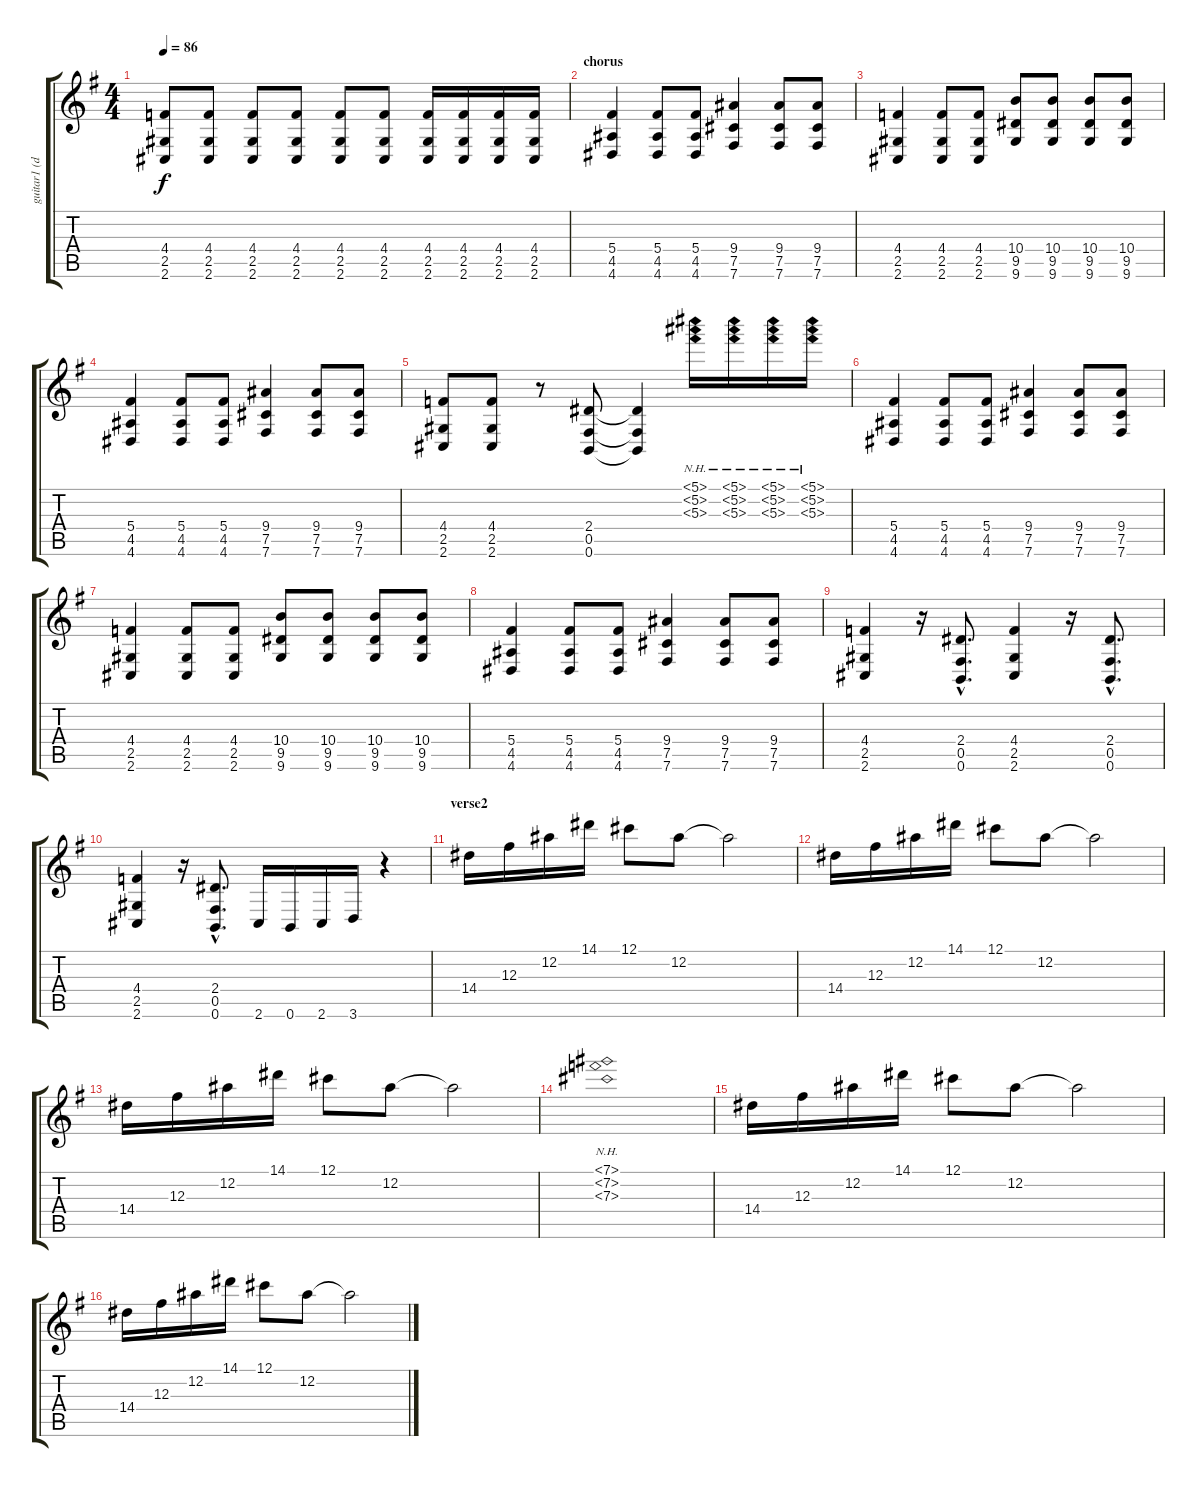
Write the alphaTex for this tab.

\track ("guitar1 (dist)" "guitar1 (d") {instrument distortionguitar}
\staff {score tabs}
\tuning (Db4 Bb3 Gb3 Db3 Gb2 B1) {hide}
\ts (4 4)
\tempo 86
\clef g2
\ks eminor
(4.4 2.5 2.6).8{dy f} (4.4 2.5 2.6).8 (4.4 2.5 2.6).8 (4.4 2.5 2.6).8 (4.4 2.5 2.6).8 (4.4 2.5 2.6).8 (4.4 2.5 2.6).16 (4.4 2.5 2.6).16 (4.4 2.5 2.6).16 (4.4 2.5 2.6).16 |
\section ("" "chorus")
(5.4 4.5 4.6).4{balance 8} (5.4 4.5 4.6).8 (5.4 4.5 4.6).8 (9.4 7.5 7.6).4 (9.4 7.5 7.6).8 (9.4 7.5 7.6).8 |
(4.4 2.5 2.6).4 (4.4 2.5 2.6).8 (4.4 2.5 2.6).8 (10.4 9.5 9.6).8 (10.4 9.5 9.6).8 (10.4 9.5 9.6).8 (10.4 9.5 9.6).8 |
(5.4 4.5 4.6).4 (5.4 4.5 4.6).8 (5.4 4.5 4.6).8 (9.4 7.5 7.6).4 (9.4 7.5 7.6).8 (9.4 7.5 7.6).8 |
(4.4 2.5 2.6).8 (4.4 2.5 2.6).8 r.8 (2.4 0.5 0.6).8 (2.4{t} 0.5{t} 0.6{t}).4 (5.1{nh} 5.2{nh} 5.3{nh}).16 (5.1{nh} 5.2{nh} 5.3{nh}).16 (5.1{nh} 5.2{nh} 5.3{nh}).16 (5.1{nh} 5.2{nh} 5.3{nh}).16 |
(5.4 4.5 4.6).4 (5.4 4.5 4.6).8 (5.4 4.5 4.6).8 (9.4 7.5 7.6).4 (9.4 7.5 7.6).8 (9.4 7.5 7.6).8 |
(4.4 2.5 2.6).4 (4.4 2.5 2.6).8 (4.4 2.5 2.6).8 (10.4 9.5 9.6).8 (10.4 9.5 9.6).8 (10.4 9.5 9.6).8 (10.4 9.5 9.6).8 |
(5.4 4.5 4.6).4 (5.4 4.5 4.6).8 (5.4 4.5 4.6).8 (9.4 7.5 7.6).4 (9.4 7.5 7.6).8 (9.4 7.5 7.6).8 |
(4.4 2.5 2.6).4{balance 4} r.16 (2.4{hac} 0.5{hac} 0.6{hac}).8{d} (4.4 2.5 2.6).4 r.16 (2.4{hac} 0.5{hac} 0.6{hac}).8{d} |
(4.4 2.5 2.6).4 r.16 (2.4{hac} 0.5{hac} 0.6{hac}).8{d} 2.6.16 0.6.16 2.6.16 3.6.16 r.4 |
\section ("" "verse2")
14.4.16{volume 10 balance 8 instrument acousticguitarsteel} 12.3.16 12.2.16 14.1.16 12.1.8 12.2.8 12.2{t}.2 |
14.4.16 12.3.16 12.2.16 14.1.16 12.1.8 12.2.8 12.2{t}.2 |
14.4.16 12.3.16 12.2.16 14.1.16 12.1.8 12.2.8 12.2{t}.2 |
(7.1{nh} 7.2{nh} 7.3{nh}).1 |
14.4.16 12.3.16 12.2.16 14.1.16 12.1.8 12.2.8 12.2{t}.2 |
14.4.16 12.3.16 12.2.16 14.1.16 12.1.8 12.2.8 12.2{t}.2
